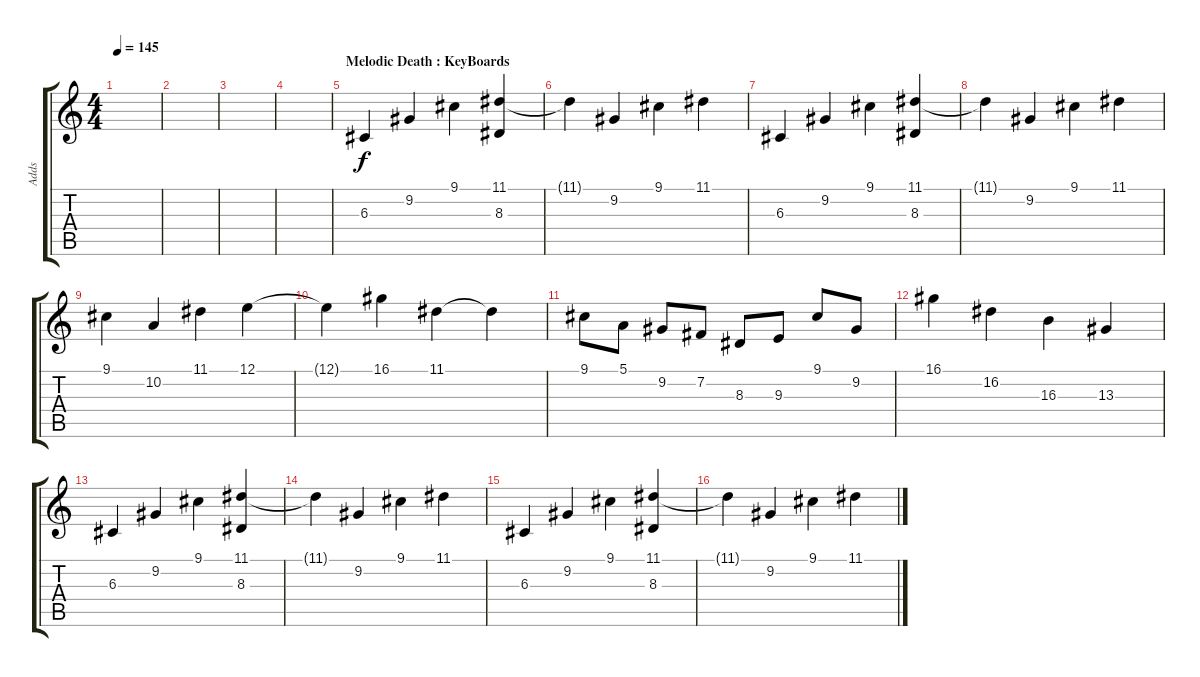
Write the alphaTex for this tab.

\track ("Adds" "Adds") {instrument stringensemble1}
\staff {score tabs}
\tuning (E4 B3 G3 D3 A2 E2) {hide}
\ts (4 4)
\tempo 145
\clef g2
\ks c
|
|
|
|
\section ("" "Melodic Death : KeyBoards")
6.3.4 9.2.4 9.1.4 (11.1 8.3).4 |
11.1{t}.4 9.2.4 9.1.4 11.1.4 |
6.3.4 9.2.4 9.1.4 (11.1 8.3).4 |
11.1{t}.4 9.2.4 9.1.4 11.1.4 |
9.1.4 10.2.4 11.1.4 12.1.4 |
12.1{t}.4 16.1.4 11.1.4 11.1{t}.4 |
9.1.8 5.1.8 9.2.8 7.2.8 8.3.8 9.3.8 9.1.8 9.2.8 |
16.1.4 16.2.4 16.3.4 13.3.4 |
6.3.4 9.2.4 9.1.4 (11.1 8.3).4 |
11.1{t}.4 9.2.4 9.1.4 11.1.4 |
6.3.4 9.2.4 9.1.4 (11.1 8.3).4 |
11.1{t}.4 9.2.4 9.1.4 11.1.4
